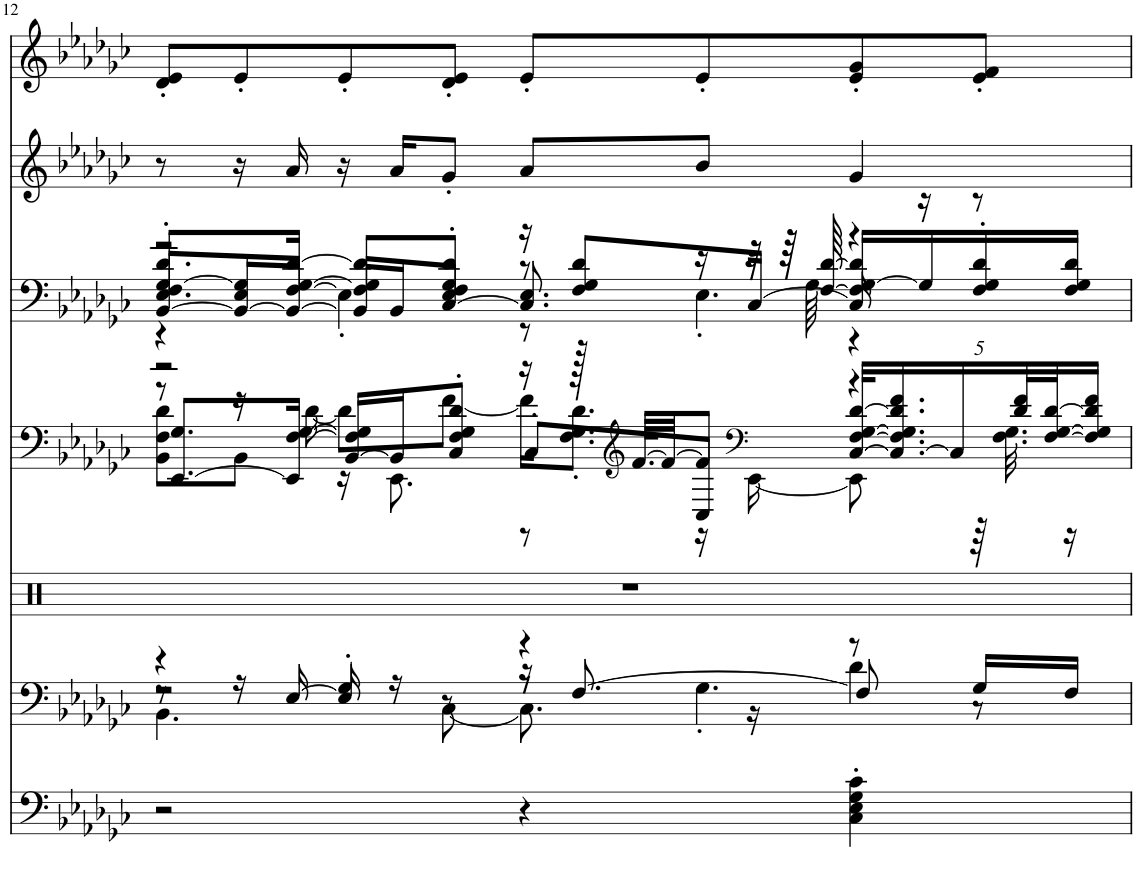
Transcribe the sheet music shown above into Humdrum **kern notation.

**kern	**kern	**kern	**kern	**kern	**kern	**kern
*part7	*part6	*part5	*part4	*part3	*part2	*part1
*staff7	*staff6	*staff5	*staff4	*staff3	*staff2	*staff1
*I"DistortionGtr	*I"Jazz Guitar	*I"Percussion	*I"Nylon Gtr.	*I"Steel Gtr.	*I"Calliope	*I"DistortionGtr
!!LO:PB:g=z
*clefF4	*clefF4	*clefX	*clefF4	*clefF4	*clefG2	*clefG2
*k[b-e-a-d-g-c-]	*k[b-e-a-d-g-c-]	*k[]	*k[b-e-a-d-g-c-]	*k[b-e-a-d-g-c-]	*k[b-e-a-d-g-c-]	*k[b-e-a-d-g-c-]
*M4/4	*M4/4	*M4/4	*M4/4	*M4/4	*M4/4	*M4/4
=12	=12	=12	=12	=12	=12	=12
*	*^	*	*^	*^	*	*
*	*	*^	*	*	*^	*	*^	*	*
*	*	*	*^	*	*	*	*^	*	*	*^	*	*
2r	4r	2r	8r	4.BB-\	1r	2r	8r	[8.EE-/ 8.G-/L	8BB-\ 8F\ 8d-\L	8.E-/' 8.F/' 8.d-/'L	2r	[8BB-/ [8G-/L	4r	8r	8d-/' 8e-/'L
.	.	.	16r	.	.	.	16r	.	8BB-\J	.	.	16BB-/_ 16E-/ 16G-/]L	.	16r	8e-'/
.	.	.	[16E-/	.	.	.	[16d-\	16EE-/] [16F/ [16G-/Jk	.	[16G-/ [16d-/Jk	.	16BB-/_ [16F/JJ	.	16a-/	.
.	4G-'/	.	16E-/]	.	.	.	8d-\L]	[16BB-/ 16F/] 16G-/]LL	16r	8G-/] 8d-/]L	.	16BB-/] 16F/]LL	4E-'\	16r	8e-'/
.	.	.	16r	.	.	.	.	16BB-/J]	8.EE-\	.	.	16BB-/J	.	16a-/KL	.
.	.	.	8r	[8C-\	.	.	[8f\J	8C-/' 8F/' 8G-/' 8d-/'J	.	8E-/' 8F/' 8G-/' 8d-/'J	.	[8C-/J	.	8g-'/J	8d-/' 8e-/'J
4r	4r	8r	16r	8.C-\]	.	16r	16f\KL]	8C-'/L	8r	16r	8r	8.C-/] 8.E-/	8r	8a-/L	8e-'/L
.	.	.	[8.F/	.	.	128r	8.F\' 8.G-\' 8.d-\'J	.	.	8F/ 8G-/ 8d-/L	.	.	.	.	.
*	*	*	*	*	*	*clefG2	*	*	*	*	*	*	*	*	*
.	.	.	.	.	.	[64.f/KLLL	.	.	.	.	.	.	.	.	.
.	.	.	.	.	.	32f/JJ_	.	.	.	.	.	.	.	.	.
.	.	4.G-'\	.	.	.	8f/J]	.	8C-/J	16r	.	16r	.	4.E-'\	8b-/J	8e-'/
*	*	*	*	*	*	*clefF4	*	*	*	*	*	*	*	*	*
.	.	.	.	16r	.	.	.	.	[16EE-\	[16C-/Jk	32r	32r	.	.	.
.	.	.	.	.	.	.	.	.	.	.	64r	64r	.	.	.
.	.	.	.	.	.	.	.	.	.	.	64G-\	[64F/ [64d-/	.	.	.
*	*	*	*	*	*	*	*	*Xbrackettup	*	*	*	*	*	*	*
4C-\' 4E-\' 4G-\' 4c-\'	8r	.	8F/]	4d-\	.	4r	4r	[40C-/ [40F/ [40G-/ [40d-/KLL	8EE-\]	16C-/]	4r	16F/] [16G-/ 16d-/]LL	.	4g-/	8e-/' 8g-/'
.	.	.	.	.	.	.	.	20.C-/_ 20.F/] 20.G-/] 20.d-/] 20.f/	.	.	.	.	.	.	.
.	.	.	.	.	.	.	.	.	.	16r	.	16G-/]	.	.	.
.	.	.	.	.	.	.	.	20C-/]	.	.	.	.	.	.	.
.	16G-/LL	.	8r	.	.	.	.	.	64r	8r	.	16F/' 16G-/' 16d-/'	.	.	8e-/' 8f/'J
.	.	.	.	.	.	.	.	.	32.F\ 32.G-\	.	.	.	.	.	.
.	.	.	.	.	.	.	.	40d-/ 40f/L	.	.	.	.	.	.	.
.	.	.	.	.	.	.	.	[40F/ [40G-/ [40d-/J	.	.	.	.	.	.	.
.	16F/JJ	.	.	.	.	.	.	.	16r	.	.	16F/ 16G-/ 16d-/JJ	.	.	.
.	.	.	.	.	.	.	.	20F/] 20G-/] 20d-/] 20f/JJ	.	.	.	.	.	.	.
*	*	*	*	*	*	*v	*v	*v	*v	*	*	*	*	*	*
*	*v	*v	*v	*v	*	*	*v	*v	*v	*v	*	*
=	=	=	=	=	=	=
*-	*-	*-	*-	*-	*-	*-
